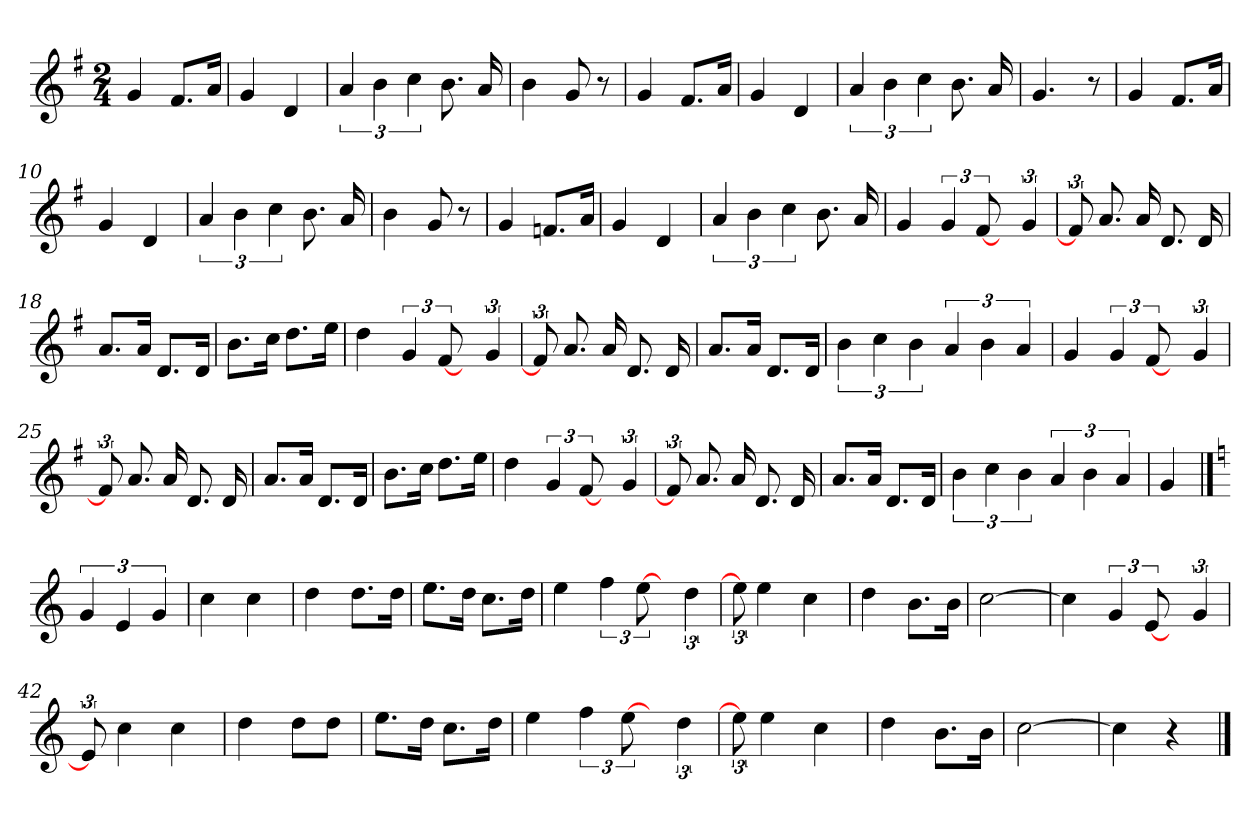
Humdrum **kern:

**kern
*part1
*staff1
*clefG2
*k[f#]
*M2/4
=1
4g
8.f#/L
16a/Jk
=2
4g
4d
=3
6a
6b
6cc
8.b
16a
=4
4b
8g
8r
=5
4g
8.f#/L
16a/Jk
=6
4g
4d
=7
6a
6b
6cc
8.b
16a
=8
4.g
8r
=9
4g
8.f#/L
16a/Jk
=10
4g
4d
=11
6a
6b
6cc
8.b
16a
=12
4b
8g
8r
=13
4g
8.fn/L
16a/Jk
=14
4g
4d
=15
6a
6b
6cc
8.b
16a
=16
4g
6g
[12f#
12ryy
6g
=17
12f#]
8.a
16a
8.d
16d
=18
8.a/L
16a/Jk
8.d/L
16d/Jk
=19
8.b\L
16cc\Jk
8.dd\L
16ee\Jk
=20
4dd
6g
[12f#
12ryy
6g
=21
12f#]
8.a
16a
8.d
16d
=22
8.a/L
16a/Jk
8.d/L
16d/Jk
=23
6b
6cc
6b
6a
6b
6a
=24
4g
6g
[12f#
12ryy
6g
=25
12f#]
8.a
16a
8.d
16d
=26
8.a/L
16a/Jk
8.d/L
16d/Jk
=27
8.b\L
16cc\Jk
8.dd\L
16ee\Jk
=28
4dd
6g
[12f#
12ryy
6g
=29
12f#]
8.a
16a
8.d
16d
=30
8.a/L
16a/Jk
8.d/L
16d/Jk
=31
6b
6cc
6b
6a
6b
6a
=32
4g
==33
*k[]
6g
6e
6g
=34
4cc
4cc
=35
4dd
8.dd\L
16dd\Jk
=36
8.ee\L
16dd\Jk
8.cc\L
16dd\Jk
=37
4ee
6ff
[12ee
12ryy
6dd
=38
12ee]
4ee
4cc
=39
4dd
8.b\L
16b\Jk
=40
[2cc
=41
4cc]
6g
[12e
12ryy
6g
=42
12e]
4cc
4cc
=43
4dd
8dd\L
8dd\J
=44
8.ee\L
16dd\Jk
8.cc\L
16dd\Jk
=45
4ee
6ff
[12ee
12ryy
6dd
=46
12ee]
4ee
4cc
=47
4dd
8.b\L
16b\Jk
=48
[2cc
=49
4cc]
4r
==
*-
